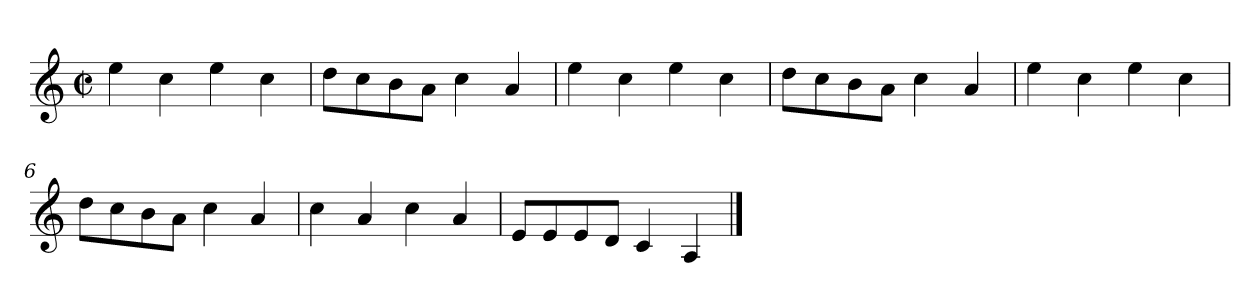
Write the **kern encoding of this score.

**kern
*part1
*staff1
*clefG2
*k[]
*C:
*M2/2
*met(c|)
=1
4ee\
4cc\
4ee\
4cc\
=2
8dd\L
8cc\
8b\
8a\J
4cc\
4a/
=3
4ee\
4cc\
4ee\
4cc\
=4
8dd\L
8cc\
8b\
8a\J
4cc\
4a/
=5
4ee\
4cc\
4ee\
4cc\
=6
8dd\L
8cc\
8b\
8a\J
4cc\
4a/
!!LO:LB:g=z
=7
4cc\
4a/
4cc\
4a/
=8
8e/L
8e/
8e/
8d/J
4c/
4A/
==
*-
